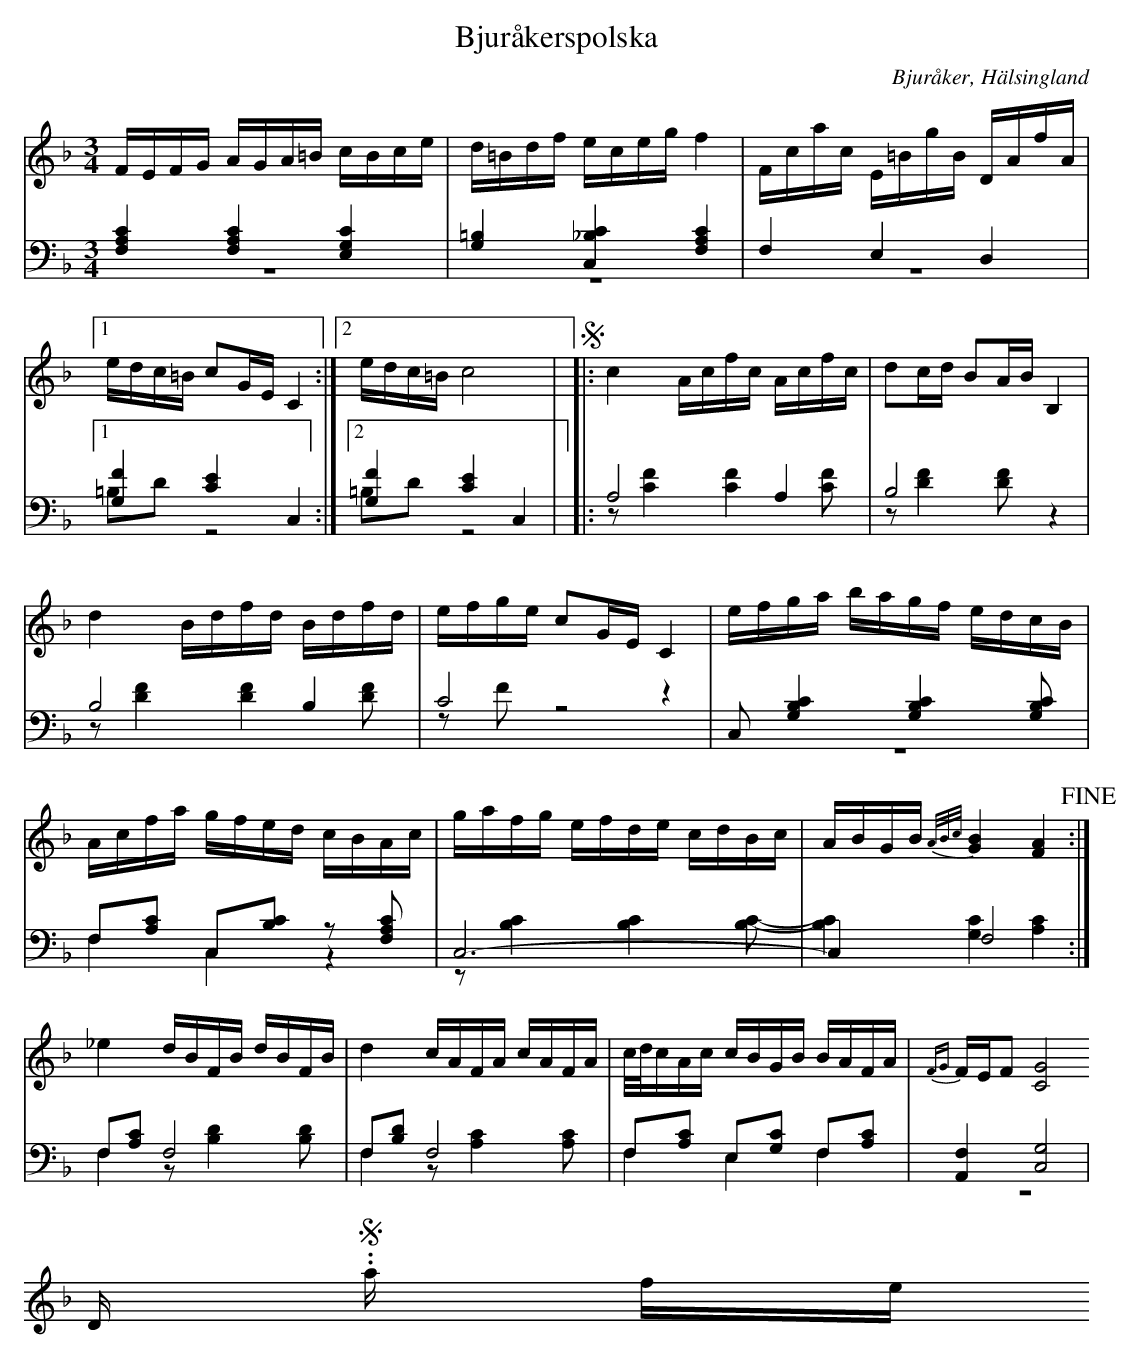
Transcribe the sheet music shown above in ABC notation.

X:1
T: Bjuråkerspolska
O: Bjuråker, Hälsingland
M: 3/4
L: 1/16
K: F
V:1
V:2
V:3 merge
V:1
FEFG AGA=B cBce|d=Bdf eceg f4|Fcac E=BgB DAfA|1 edc=B c2GE C4:|2 edc=B c8 |
!segno! |:c4 Acfc Acfc|d2cd B2AB B,4|d4 Bdfd Bdfd|efge c2GE C4|
efga bagf edcB|Acfa gfed cBAc|gafg efde cdBc|ABGB {A/B/c/}[G4B4] [F4A4] !fine!:|
_e4 dBFB dBFB|d4 cAFA cAFA|c/d/cAc cBGB BAFA|{FG}FEF2 [C8G8] !D.S. al fine!|
V:2 clef=bass
[F,4A,4C4] [F,4A,4C4] [E,4G,4C4]|[G,4=B,4] [C,4_B,4C4] [F,4A,4C4]|F,4 E,4 D,4|1 [G,4F4] [C4E4] C,4:|2 [G,4F4] [C4E4] C,4 |
|:A,8 A,4|B,8 z4|B,8  B,4|C8 z4|
C,2 [G,4B,4C4] [G,4B,4C4] [G,2B,2C2]|F,2[A,2C2] C,2[B,2C2] z2 [F,2A,2C2]|C,12-|C,4 F,8:|
F,2[A,2C2] F,8|F,2[B,2D2] F,8|F,2[A,2C2] E,2[G,2C2] F,2[A,2C2]|[A,,4F,4] [C,8G,8]|
V:3 clef=bass
z12|z12|z12|1 =B,2D2 z8:|2 =B,2D2 z8|
|:z2 [C4F4] [C4F4] [C2F2]|z2 [D4F4] [D2F2] z4|z2 [D4F4] [D4F4] [D2F2]|z2 F2 z8|
z12|F,4 C,4 z4|z2 [B,4C4] [B,4C4] [B,2C2]-|[B,4C4] [G,4C4] [A,4C4]:|
F,4 z2 [B,4D4] [B,2D2]|F,4 z2 [A,4C4] [A,2C2]|F,4 E,4 F,4|z12|
